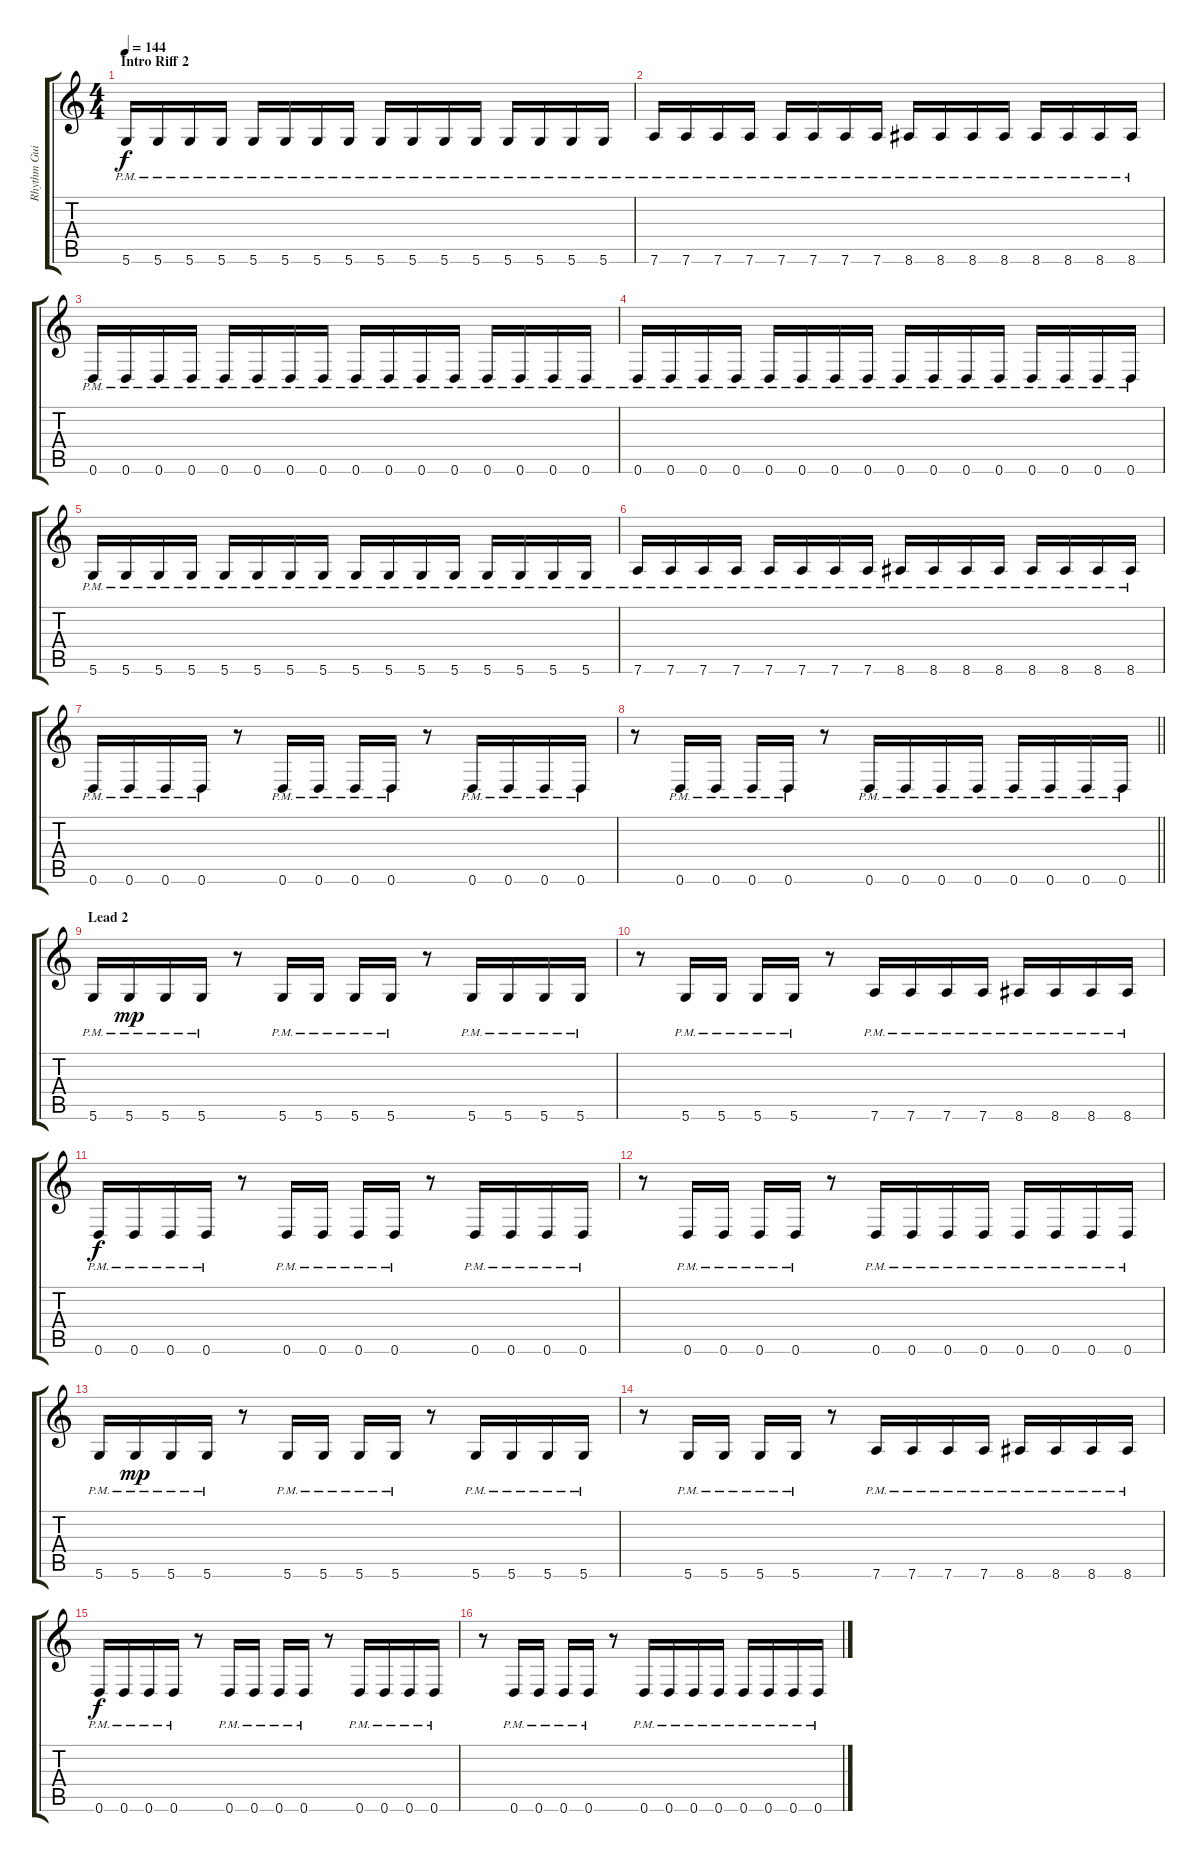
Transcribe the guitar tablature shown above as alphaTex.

\track ("Rhythm Guitar R" "Rhythm Gui") {instrument distortionguitar}
\staff {score tabs}
\tuning (E4 B3 G3 D3 A2 D2) {hide}
\ts (4 4)
\section ("" "Intro Riff 2")
\tempo 144
\clef g2
\ks c
5.6{pm}.16{dy f} 5.6{pm}.16 5.6{pm}.16 5.6{pm}.16 5.6{pm}.16 5.6{pm}.16 5.6{pm}.16 5.6{pm}.16 5.6{pm}.16 5.6{pm}.16 5.6{pm}.16 5.6{pm}.16 5.6{pm}.16 5.6{pm}.16 5.6{pm}.16 5.6{pm}.16 |
7.6{pm}.16 7.6{pm}.16 7.6{pm}.16 7.6{pm}.16 7.6{pm}.16 7.6{pm}.16 7.6{pm}.16 7.6{pm}.16 8.6{pm}.16 8.6{pm}.16 8.6{pm}.16 8.6{pm}.16 8.6{pm}.16 8.6{pm}.16 8.6{pm}.16 8.6{pm}.16 |
0.6{pm}.16 0.6{pm}.16 0.6{pm}.16 0.6{pm}.16 0.6{pm}.16 0.6{pm}.16 0.6{pm}.16 0.6{pm}.16 0.6{pm}.16 0.6{pm}.16 0.6{pm}.16 0.6{pm}.16 0.6{pm}.16 0.6{pm}.16 0.6{pm}.16 0.6{pm}.16 |
0.6{pm}.16 0.6{pm}.16 0.6{pm}.16 0.6{pm}.16 0.6{pm}.16 0.6{pm}.16 0.6{pm}.16 0.6{pm}.16 0.6{pm}.16 0.6{pm}.16 0.6{pm}.16 0.6{pm}.16 0.6{pm}.16 0.6{pm}.16 0.6{pm}.16 0.6{pm}.16 |
5.6{pm}.16 5.6{pm}.16 5.6{pm}.16 5.6{pm}.16 5.6{pm}.16 5.6{pm}.16 5.6{pm}.16 5.6{pm}.16 5.6{pm}.16 5.6{pm}.16 5.6{pm}.16 5.6{pm}.16 5.6{pm}.16 5.6{pm}.16 5.6{pm}.16 5.6{pm}.16 |
7.6{pm}.16 7.6{pm}.16 7.6{pm}.16 7.6{pm}.16 7.6{pm}.16 7.6{pm}.16 7.6{pm}.16 7.6{pm}.16 8.6{pm}.16 8.6{pm}.16 8.6{pm}.16 8.6{pm}.16 8.6{pm}.16 8.6{pm}.16 8.6{pm}.16 8.6{pm}.16 |
0.6{pm}.16 0.6{pm}.16 0.6{pm}.16 0.6{pm}.16 r.8 0.6{pm}.16 0.6{pm}.16 0.6{pm}.16 0.6{pm}.16 r.8 0.6{pm}.16 0.6{pm}.16 0.6{pm}.16 0.6{pm}.16 |
\barLineRight lightlight
r.8 0.6{pm}.16 0.6{pm}.16 0.6{pm}.16 0.6{pm}.16 r.8 0.6{pm}.16 0.6{pm}.16 0.6{pm}.16 0.6{pm}.16 0.6{pm}.16 0.6{pm}.16 0.6{pm}.16 0.6{pm}.16 |
\section ("" "Lead 2")
5.6{pm}.16 5.6{pm}.16{dy mp} 5.6{pm}.16 5.6{pm}.16 r.8 5.6{pm}.16 5.6{pm}.16 5.6{pm}.16 5.6{pm}.16 r.8 5.6{pm}.16 5.6{pm}.16 5.6{pm}.16 5.6{pm}.16 |
r.8 5.6{pm}.16 5.6{pm}.16 5.6{pm}.16 5.6{pm}.16 r.8 7.6{pm}.16 7.6{pm}.16 7.6{pm}.16 7.6{pm}.16 8.6{pm}.16 8.6{pm}.16 8.6{pm}.16 8.6{pm}.16 |
0.6{pm}.16{dy f} 0.6{pm}.16 0.6{pm}.16 0.6{pm}.16 r.8 0.6{pm}.16 0.6{pm}.16 0.6{pm}.16 0.6{pm}.16 r.8 0.6{pm}.16 0.6{pm}.16 0.6{pm}.16 0.6{pm}.16 |
r.8 0.6{pm}.16 0.6{pm}.16 0.6{pm}.16 0.6{pm}.16 r.8 0.6{pm}.16 0.6{pm}.16 0.6{pm}.16 0.6{pm}.16 0.6{pm}.16 0.6{pm}.16 0.6{pm}.16 0.6{pm}.16 |
5.6{pm}.16 5.6{pm}.16{dy mp} 5.6{pm}.16 5.6{pm}.16 r.8 5.6{pm}.16 5.6{pm}.16 5.6{pm}.16 5.6{pm}.16 r.8 5.6{pm}.16 5.6{pm}.16 5.6{pm}.16 5.6{pm}.16 |
r.8 5.6{pm}.16 5.6{pm}.16 5.6{pm}.16 5.6{pm}.16 r.8 7.6{pm}.16 7.6{pm}.16 7.6{pm}.16 7.6{pm}.16 8.6{pm}.16 8.6{pm}.16 8.6{pm}.16 8.6{pm}.16 |
0.6{pm}.16{dy f} 0.6{pm}.16 0.6{pm}.16 0.6{pm}.16 r.8 0.6{pm}.16 0.6{pm}.16 0.6{pm}.16 0.6{pm}.16 r.8 0.6{pm}.16 0.6{pm}.16 0.6{pm}.16 0.6{pm}.16 |
r.8 0.6{pm}.16 0.6{pm}.16 0.6{pm}.16 0.6{pm}.16 r.8 0.6{pm}.16 0.6{pm}.16 0.6{pm}.16 0.6{pm}.16 0.6{pm}.16 0.6{pm}.16 0.6{pm}.16 0.6{pm}.16
